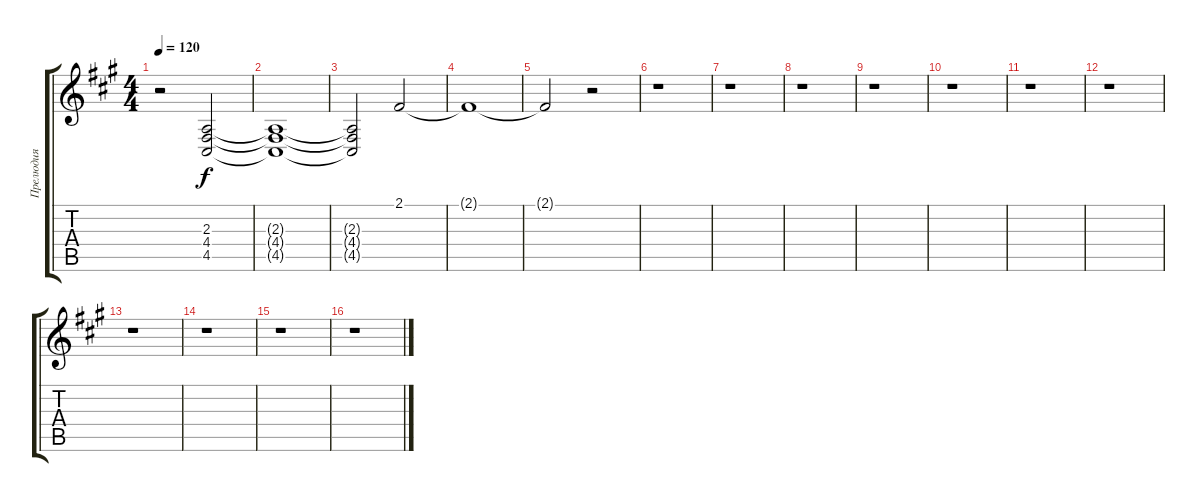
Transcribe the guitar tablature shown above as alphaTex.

\track ("Прелюдия" "Прелюдия") {instrument fx6goblins}
\staff {score tabs}
\tuning (E4 B3 G3 D3 A2 E2) {hide}
\ts (4 4)
\tempo 120
\clef g2
\ks f#minor
r.2{dy f instrument fx6goblins} (2.3 4.4 4.5).2 |
(2.3{t} 4.4{t} 4.5{t}).1 |
(2.3{t} 4.4{t} 4.5{t}).2 2.1.2 |
2.1{t}.1 |
2.1{t}.2 r.2 |
r.1 |
r.1 |
r.1 |
r.1 |
r.1 |
r.1 |
r.1 |
r.1 |
r.1 |
r.1 |
r.1
